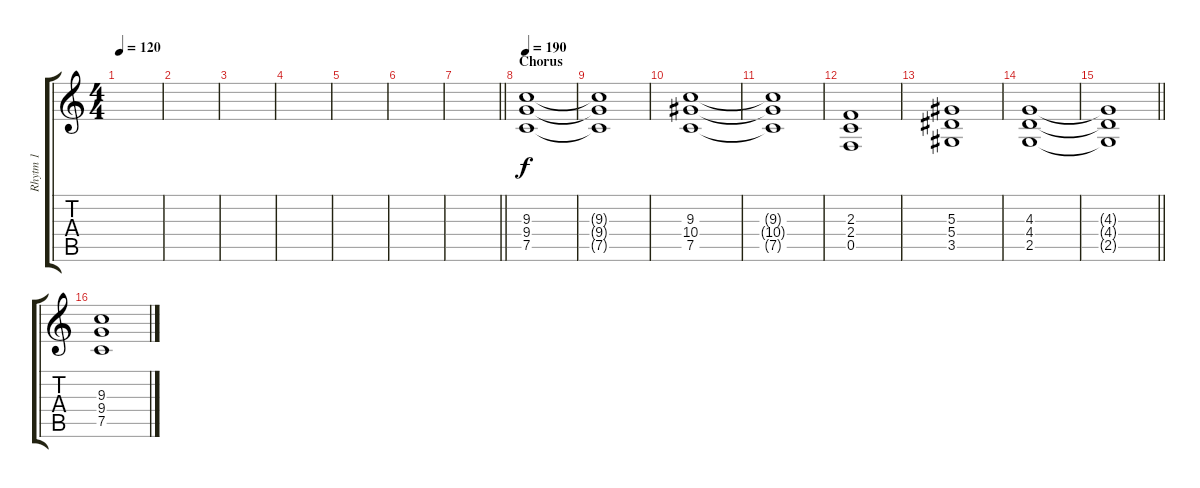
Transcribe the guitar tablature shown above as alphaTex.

\track ("Rhytm 1" "Rhytm 1") {instrument distortionguitar}
\staff {score tabs}
\tuning (C4 G3 Eb3 Bb2 F2 C2) {hide}
\ts (4 4)
\tempo 120
\clef g2
\ks c
|
|
|
|
|
|
\barLineRight lightlight
|
\section ("" "Chorus")
\tempo 190
(9.3 9.4 7.5).1{volume 13} |
(9.3{t} 9.4{t} 7.5{t}).1 |
(9.3 10.4 7.5).1 |
(9.3{t} 10.4{t} 7.5{t}).1 |
(2.3 2.4 0.5).1 |
(5.3 5.4 3.5).1 |
(4.3 4.4 2.5).1 |
\barLineRight lightlight
(4.3{t} 4.4{t} 2.5{t}).1 |
(9.3 9.4 7.5).1
